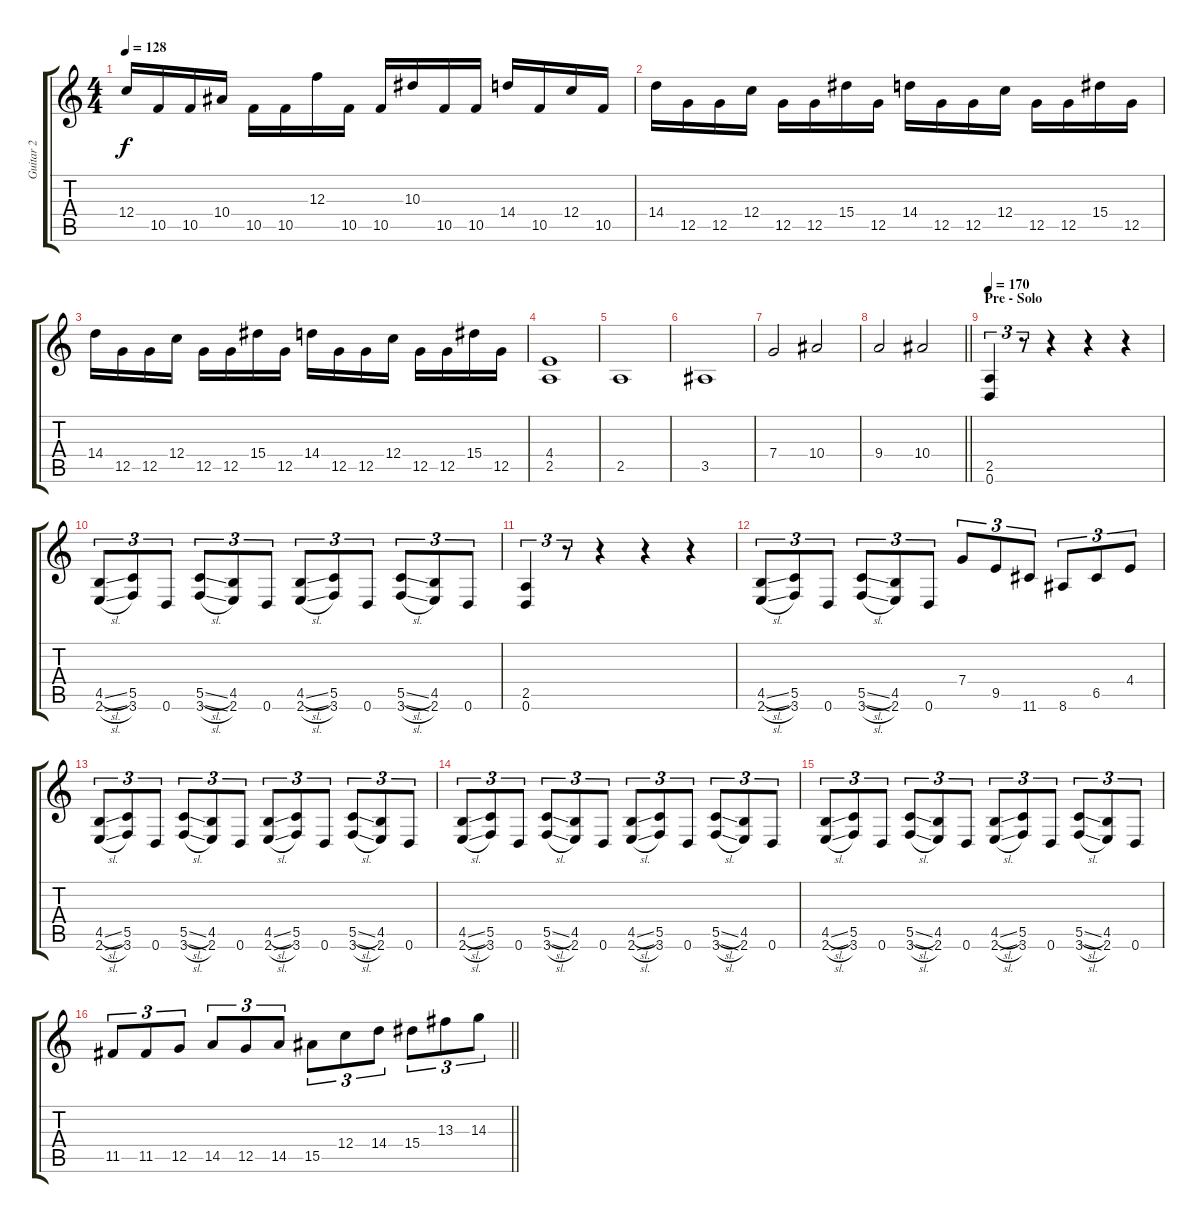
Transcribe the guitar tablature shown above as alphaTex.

\track ("Guitar 2" "Guitar 2") {instrument overdrivenguitar}
\staff {score tabs}
\tuning (D4 A3 F3 C3 G2 D2) {hide}
\ts (4 4)
\tempo 128
\clef g2
\ks c
12.4.16{dy f} 10.5.16 10.5.16 10.4.16 10.5.16 10.5.16 12.3.16 10.5.16 10.5.16 10.3.16 10.5.16 10.5.16 14.4.16 10.5.16 12.4.16 10.5.16 |
14.4.16 12.5.16 12.5.16 12.4.16 12.5.16 12.5.16 15.4.16 12.5.16 14.4.16 12.5.16 12.5.16 12.4.16 12.5.16 12.5.16 15.4.16 12.5.16 |
14.4.16 12.5.16 12.5.16 12.4.16 12.5.16 12.5.16 15.4.16 12.5.16 14.4.16 12.5.16 12.5.16 12.4.16 12.5.16 12.5.16 15.4.16 12.5.16 |
(4.4 2.5).1 |
2.5.1 |
3.5.1 |
7.4.2 10.4.2 |
\barLineRight lightlight
9.4.2 10.4.2 |
\section ("" "Pre - Solo")
\tempo 170
(2.5 0.6).4{tu (3 2)} r.8{tu (3 2)} r.4 r.4 r.4 |
(4.5{sl} 2.6{sl}).8{tu (3 2)} (5.5 3.6).8{tu (3 2)} 0.6.8{tu (3 2)} (5.5{sl} 3.6{sl}).8{tu (3 2)} (4.5 2.6).8{tu (3 2)} 0.6.8{tu (3 2)} (4.5{sl} 2.6{sl}).8{tu (3 2)} (5.5 3.6).8{tu (3 2)} 0.6.8{tu (3 2)} (5.5{sl} 3.6{sl}).8{tu (3 2)} (4.5 2.6).8{tu (3 2)} 0.6.8{tu (3 2)} |
(2.5 0.6).4{tu (3 2)} r.8{tu (3 2)} r.4 r.4 r.4 |
(4.5{sl} 2.6{sl}).8{tu (3 2)} (5.5 3.6).8{tu (3 2)} 0.6.8{tu (3 2)} (5.5{sl} 3.6{sl}).8{tu (3 2)} (4.5 2.6).8{tu (3 2)} 0.6.8{tu (3 2)} 7.4.8{tu (3 2)} 9.5.8{tu (3 2)} 11.6.8{tu (3 2)} 8.6.8{tu (3 2)} 6.5.8{tu (3 2)} 4.4.8{tu (3 2)} |
(4.5{sl} 2.6{sl}).8{tu (3 2)} (5.5 3.6).8{tu (3 2)} 0.6.8{tu (3 2)} (5.5{sl} 3.6{sl}).8{tu (3 2)} (4.5 2.6).8{tu (3 2)} 0.6.8{tu (3 2)} (4.5{sl} 2.6{sl}).8{tu (3 2)} (5.5 3.6).8{tu (3 2)} 0.6.8{tu (3 2)} (5.5{sl} 3.6{sl}).8{tu (3 2)} (4.5 2.6).8{tu (3 2)} 0.6.8{tu (3 2)} |
(4.5{sl} 2.6{sl}).8{tu (3 2)} (5.5 3.6).8{tu (3 2)} 0.6.8{tu (3 2)} (5.5{sl} 3.6{sl}).8{tu (3 2)} (4.5 2.6).8{tu (3 2)} 0.6.8{tu (3 2)} (4.5{sl} 2.6{sl}).8{tu (3 2)} (5.5 3.6).8{tu (3 2)} 0.6.8{tu (3 2)} (5.5{sl} 3.6{sl}).8{tu (3 2)} (4.5 2.6).8{tu (3 2)} 0.6.8{tu (3 2)} |
(4.5{sl} 2.6{sl}).8{tu (3 2)} (5.5 3.6).8{tu (3 2)} 0.6.8{tu (3 2)} (5.5{sl} 3.6{sl}).8{tu (3 2)} (4.5 2.6).8{tu (3 2)} 0.6.8{tu (3 2)} (4.5{sl} 2.6{sl}).8{tu (3 2)} (5.5 3.6).8{tu (3 2)} 0.6.8{tu (3 2)} (5.5{sl} 3.6{sl}).8{tu (3 2)} (4.5 2.6).8{tu (3 2)} 0.6.8{tu (3 2)} |
\barLineRight lightlight
11.5.8{tu (3 2)} 11.5.8{tu (3 2)} 12.5.8{tu (3 2)} 14.5.8{tu (3 2)} 12.5.8{tu (3 2)} 14.5.8{tu (3 2)} 15.5.8{tu (3 2)} 12.4.8{tu (3 2)} 14.4.8{tu (3 2)} 15.4.8{tu (3 2)} 13.3.8{tu (3 2)} 14.3.8{tu (3 2)}
